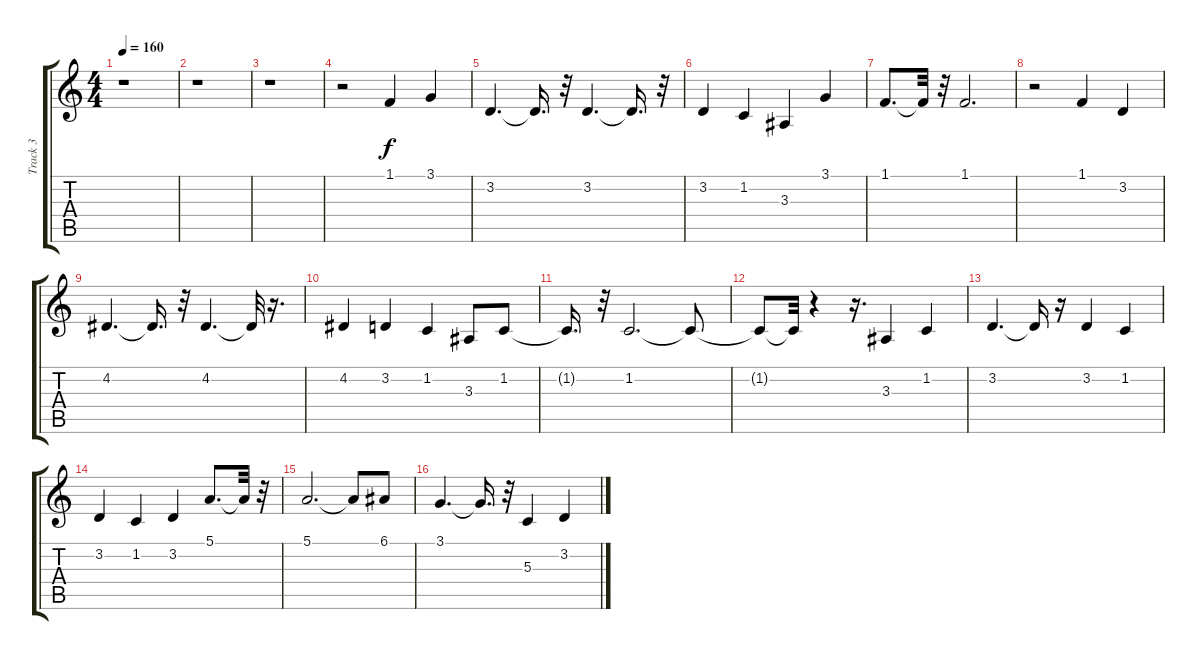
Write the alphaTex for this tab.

\track ("Track 3" "Track 3") {instrument choiraahs}
\staff {score tabs}
\tuning (E4 B3 G3 D3 A2 E2) {hide}
\ts (4 4)
\tempo 160
\clef g2
\ks c
r.1{dy f} |
r.1 |
r.1 |
r.2 1.1.4 3.1.4 |
3.2.4{d} 3.2{t}.16{d} r.32 3.2.4{d} 3.2{t}.16{d} r.32 |
3.2.4 1.2.4 3.3.4 3.1.4 |
1.1.8{d} 1.1{t}.32 r.32 1.1.2{d} |
r.2 1.1.4 3.2.4 |
4.2.4{d} 4.2{t}.16{d} r.32 4.2.4{d} 4.2{t}.32 r.16{d} |
4.2.4 3.2.4 1.2.4 3.3.8 1.2.8 |
1.2{t}.16{d} r.32 1.2.2{d} 1.2{t}.8 |
1.2{t}.8 1.2{t}.32 r.4 r.16{d} 3.3.4 1.2.4 |
3.2.4{d} 3.2{t}.16 r.16 3.2.4 1.2.4 |
3.2.4 1.2.4 3.2.4 5.1.8{d} 5.1{t}.32 r.32 |
5.1.2{d} 5.1{t}.8 6.1.8 |
3.1.4{d} 3.1{t}.16{d} r.32 5.3.4 3.2.4
